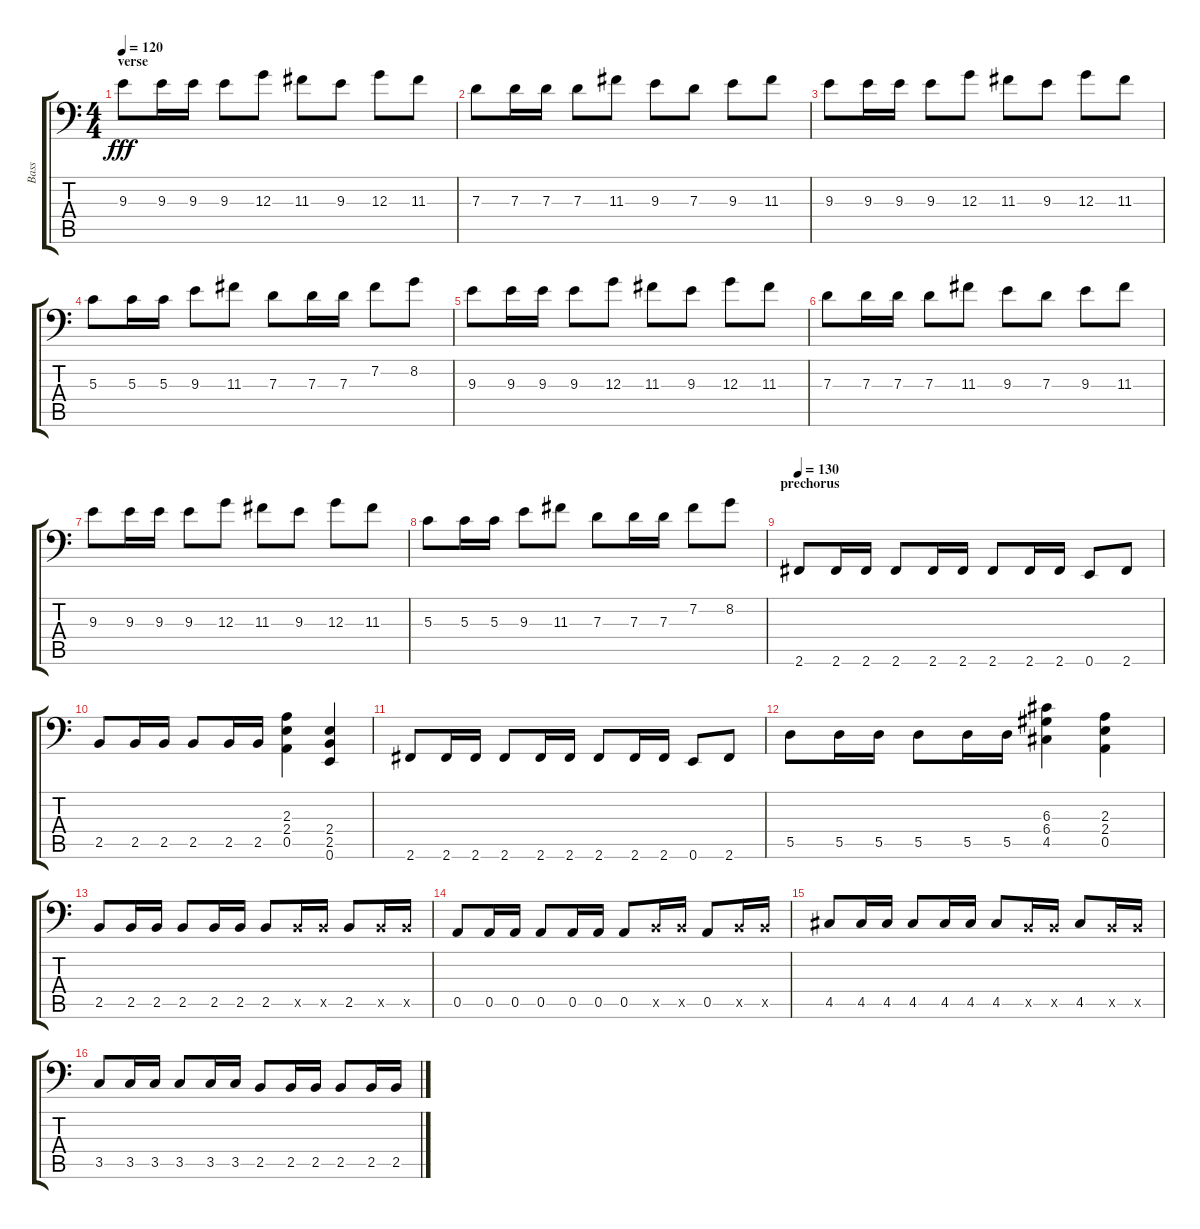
\track ("Bass" "Bass") {instrument electricbassfinger}
\staff {score tabs}
\tuning (E3 B2 G2 D2 A1 E1) {hide}
\ts (4 4)
\section ("" "verse")
\tempo 120
\clef f4
\ks c
9.3.8{dy fff} 9.3.16 9.3.16 9.3.8 12.3.8 11.3.8 9.3.8 12.3.8 11.3.8 |
7.3.8 7.3.16 7.3.16 7.3.8 11.3.8 9.3.8 7.3.8 9.3.8 11.3.8 |
9.3.8 9.3.16 9.3.16 9.3.8 12.3.8 11.3.8 9.3.8 12.3.8 11.3.8 |
5.3.8 5.3.16 5.3.16 9.3.8 11.3.8 7.3.8 7.3.16 7.3.16 7.2.8 8.2.8 |
9.3.8 9.3.16 9.3.16 9.3.8 12.3.8 11.3.8 9.3.8 12.3.8 11.3.8 |
7.3.8 7.3.16 7.3.16 7.3.8 11.3.8 9.3.8 7.3.8 9.3.8 11.3.8 |
9.3.8 9.3.16 9.3.16 9.3.8 12.3.8 11.3.8 9.3.8 12.3.8 11.3.8 |
5.3.8 5.3.16 5.3.16 9.3.8 11.3.8 7.3.8 7.3.16 7.3.16 7.2.8 8.2.8 |
\section ("" "prechorus")
\tempo 130
2.6.8 2.6.16 2.6.16 2.6.8 2.6.16 2.6.16 2.6.8 2.6.16 2.6.16 0.6.8 2.6.8 |
2.5.8 2.5.16 2.5.16 2.5.8 2.5.16 2.5.16 (2.3 2.4 0.5).4 (2.4 2.5 0.6).4 |
2.6.8 2.6.16 2.6.16 2.6.8 2.6.16 2.6.16 2.6.8 2.6.16 2.6.16 0.6.8 2.6.8 |
5.5.8 5.5.16 5.5.16 5.5.8 5.5.16 5.5.16 (6.3 6.4 4.5).4 (2.3 2.4 0.5).4 |
2.5.8 2.5.16 2.5.16 2.5.8 2.5.16 2.5.16 2.5.8 2.5{x}.16 2.5{x}.16 2.5.8 2.5{x}.16 2.5{x}.16 |
0.5.8 0.5.16 0.5.16 0.5.8 0.5.16 0.5.16 0.5.8 2.5{x}.16 2.5{x}.16 0.5.8 2.5{x}.16 2.5{x}.16 |
4.5.8 4.5.16 4.5.16 4.5.8 4.5.16 4.5.16 4.5.8 2.5{x}.16 2.5{x}.16 4.5.8 2.5{x}.16 2.5{x}.16 |
3.5.8 3.5.16 3.5.16 3.5.8 3.5.16 3.5.16 2.5.8 2.5.16 2.5.16 2.5.8 2.5.16 2.5.16
